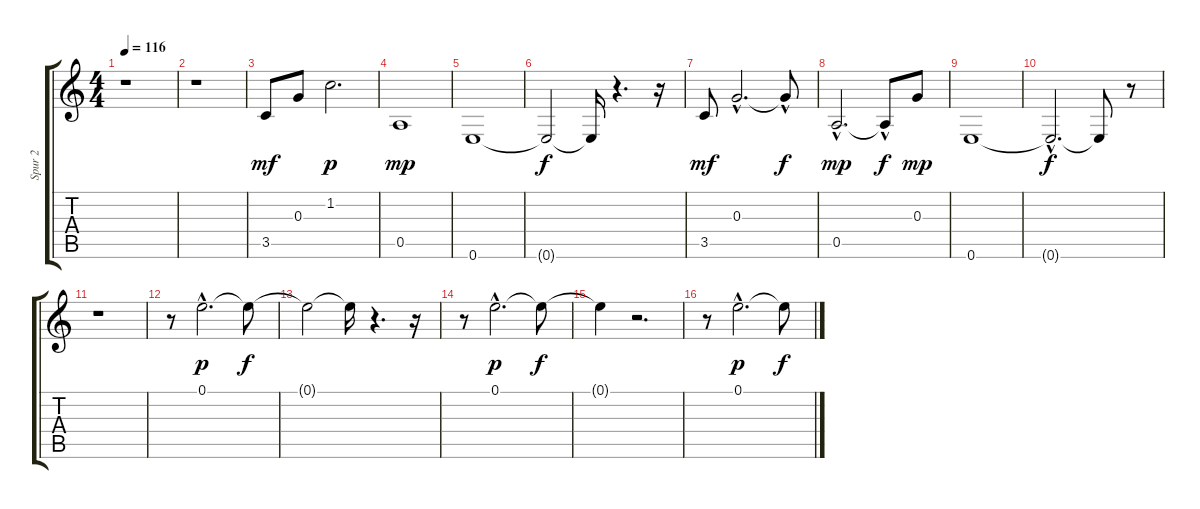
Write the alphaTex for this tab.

\track ("Spur 2" "Spur 2") {instrument acousticguitarnylon}
\staff {score tabs}
\tuning (E4 B3 G3 D3 A2 E2) {hide}
\ts (4 4)
\tempo 116
\clef g2
\ks c
r.1{dy mf instrument acousticguitarnylon} |
r.1 |
3.5.8 0.3.8 1.2.2{d dy p} |
0.5.1{dy mp} |
0.6.1 |
0.6{t}.2{dy f} 0.6{t}.16 r.4{d} r.16 |
3.5.8{dy mf} 0.3{hac}.2{d} 0.3{hac t}.8{dy f} |
0.5{hac}.2{d dy mp} 0.5{hac t}.8{dy f} 0.3.8{dy mp} |
0.6.1 |
0.6{hac t}.2{d dy f} 0.6{t}.8 r.8 |
r.1 |
r.8 0.1{hac}.2{d dy p} 0.1{t}.8{dy f} |
0.1{t}.2 0.1{t}.16 r.4{d} r.16 |
r.8 0.1{hac}.2{d dy p} 0.1{t}.8{dy f} |
0.1{t}.4 r.2{d} |
r.8 0.1{hac}.2{d dy p} 0.1{t}.8{dy f}
